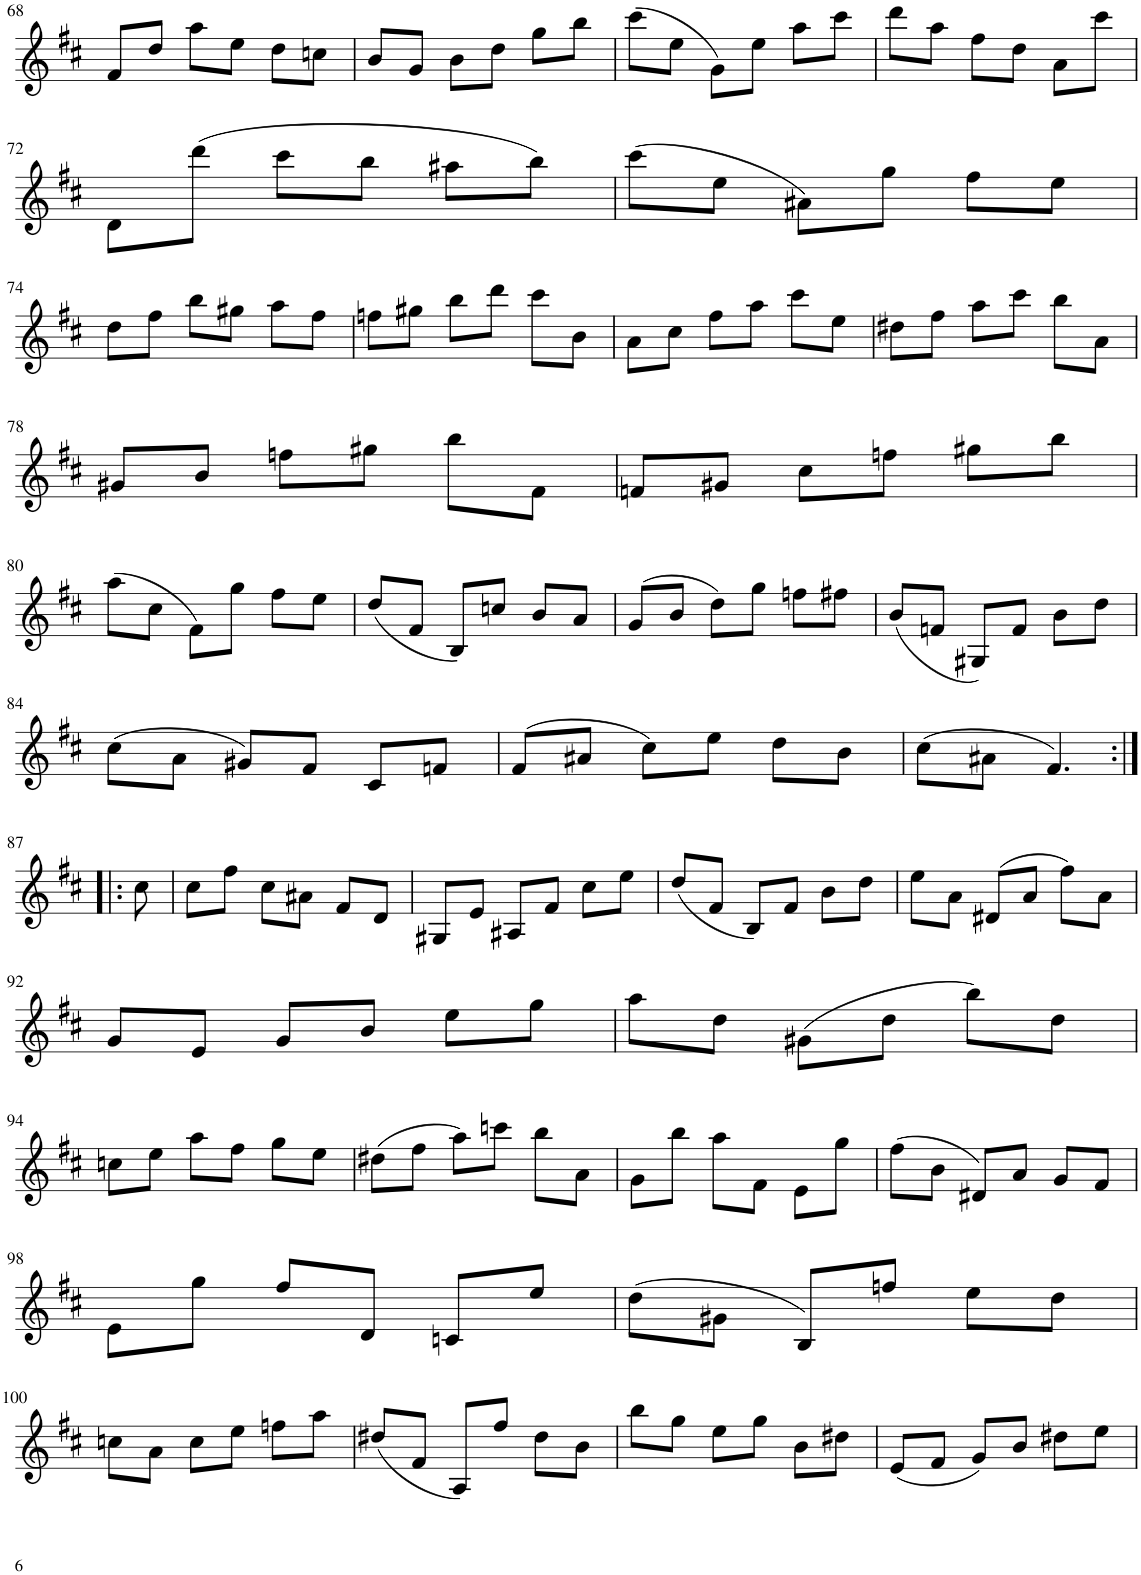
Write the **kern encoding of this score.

**kern
*part1
*staff1
*I"Soloinstrument
!!LO:PB:g=z
*clefG2
*k[f#c#]
*M3/4
=68
8f#/L
8dd/J
8aa\L
8ee\J
8dd\L
8ccn\J
=69
8b/L
8g/J
8b\L
8dd\J
8gg\L
8bb\J
=70
(8ccc#\L
8ee\J
8g\L)
8ee\J
8aa\L
8ccc#\J
=71
8ddd\L
8aa\J
8ff#\L
8dd\J
8a\L
8ccc#\J
!!LO:LB:g=z
=72
8d\L
(8ddd\J
8ccc#\L
8bb\J
8aa#X\L
8bb\J)
=73
(8ccc#\L
8ee\J
8a#X\L)
8gg\J
8ff#\L
8ee\J
!!LO:LB:g=z
=74
8dd\L
8ff#\J
8bb\L
8gg#X\J
8aa\L
8ff#\J
=75
8ffn\L
8gg#X\J
8bb\L
8ddd\J
8ccc#\L
8b\J
=76
8a\L
8cc#\J
8ff#\L
8aa\J
8ccc#\L
8ee\J
=77
8dd#X\L
8ff#\J
8aa\L
8ccc#\J
8bb\L
8a\J
!!LO:LB:g=z
=78
8g#X/L
8b/J
8ffn\L
8gg#X\J
8bb\L
8f#\J
=79
8fn/L
8g#X/J
8cc#\L
8ffn\J
8gg#X\L
8bb\J
!!LO:LB:g=z
=80
(8aa\L
8cc#\J
8f#\L)
8gg\J
8ff#\L
8ee\J
=81
(8dd/L
8f#/J
8B/L)
8ccn/J
8b/L
8a/J
=82
(8g/L
8b/J
8dd\L)
8gg\J
8ffn\L
8ff#X\J
=83
(8b/L
8fn/J
8G#X/L)
8f/J
8b\L
8dd\J
!!LO:LB:g=z
=84
(8cc#\L
8a\J
8g#X/L)
8f#/J
8c#/L
8fn/J
=85
(8f#/L
8a#X/J
8cc#\L)
8ee\J
8dd\L
8b\J
=86
(8cc#\L
8a#X\J
4.f#/)
!!LO:LB:g=z
=87:|!|:
8cc#\
=88
8cc#\L
8ff#\J
8cc#\L
8a#X\J
8f#/L
8d/J
=89
8G#X/L
8e/J
8A#X/L
8f#/J
8cc#\L
8ee\J
=90
(8dd/L
8f#/J
8B/L)
8f#/J
8b\L
8dd\J
=91
8ee\L
8a\J
(8d#X/L
8a/J
8ff#\L)
8a\J
!!LO:LB:g=z
=92
8g/L
8e/J
8g/L
8b/J
8ee\L
8gg\J
=93
8aa\L
8dd\J
(8g#X\L
8dd\J
8bb\L)
8dd\J
!!LO:LB:g=z
=94
8ccn\L
8ee\J
8aa\L
8ff#\J
8gg\L
8ee\J
=95
(8dd#X\L
8ff#\J
8aa\L)
8cccn\J
8bb\L
8a\J
=96
8g\L
8bb\J
8aa\L
8f#\J
8e\L
8gg\J
=97
(8ff#\L
8b\J
8d#X/L)
8a/J
8g/L
8f#/J
!!LO:LB:g=z
=98
8e\L
8gg\J
8ff#/L
8d/J
8cn/L
8ee/J
=99
(8dd\L
8g#X\J
8B/L)
8ffn/J
8ee\L
8dd\J
!!LO:LB:g=z
=100
8ccn\L
8a\J
8cc\L
8ee\J
8ffn\L
8aa\J
=101
(8dd#X/L
8f#/J
8A/L)
8ff#/J
8dd#\L
8b\J
=102
8bb\L
8gg\J
8ee\L
8gg\J
8b\L
8dd#X\J
=103
(8e/L
8f#/J
8g/L)
8b/J
8dd#X\L
8ee\J
=
*-
